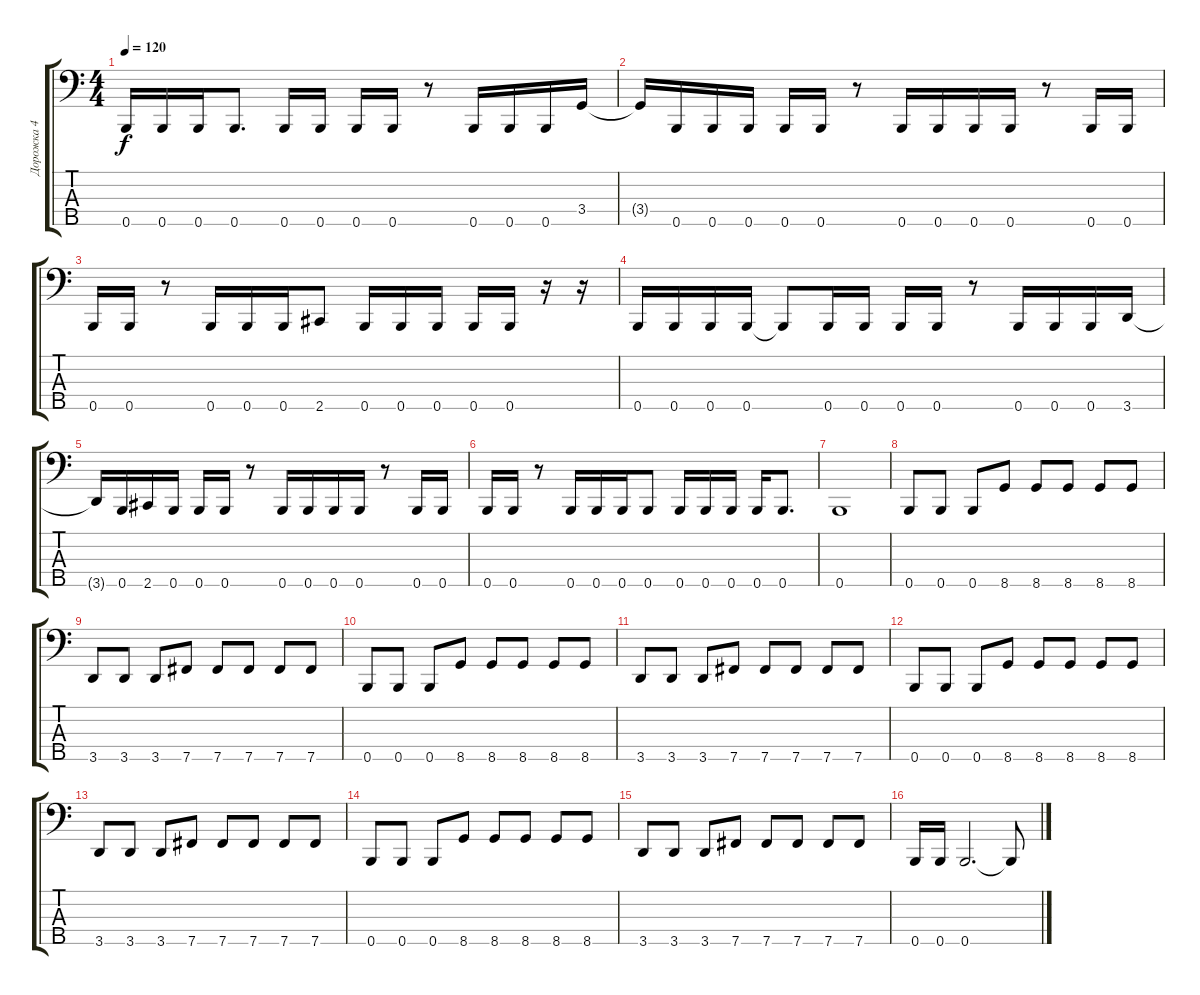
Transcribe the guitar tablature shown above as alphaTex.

\track ("Дорожка 4" "Дорожка 4") {instrument electricbassfinger}
\staff {score tabs}
\tuning (A2 B2 B1 E1 B0) {hide}
\ts (4 4)
\tempo 120
\clef f4
\ks c
0.5.16{dy f} 0.5.16 0.5.16 0.5.8{d} 0.5.16 0.5.16 0.5.16 0.5.16 r.8 0.5.16 0.5.16 0.5.16 3.4.16 |
3.4{t}.16 0.5.16 0.5.16 0.5.16 0.5.16 0.5.16 r.8 0.5.16 0.5.16 0.5.16 0.5.16 r.8 0.5.16 0.5.16 |
0.5.16 0.5.16 r.8 0.5.16 0.5.16 0.5.16 2.5.8 0.5.16 0.5.16 0.5.16 0.5.16 0.5.16 r.16 r.16 |
0.5.16 0.5.16 0.5.16 0.5.16 0.5{t}.8 0.5.16 0.5.16 0.5.16 0.5.16 r.8 0.5.16 0.5.16 0.5.16 3.5.16 |
3.5{t}.16 0.5.16 2.5.16 0.5.16 0.5.16 0.5.16 r.8 0.5.16 0.5.16 0.5.16 0.5.16 r.8 0.5.16 0.5.16 |
0.5.16 0.5.16 r.8 0.5.16 0.5.16 0.5.16 0.5.8 0.5.16 0.5.16 0.5.16 0.5.16 0.5.8{d} |
0.5.1 |
0.5.8 0.5.8 0.5.8 8.5.8 8.5.8 8.5.8 8.5.8 8.5.8 |
3.5.8 3.5.8 3.5.8 7.5.8 7.5.8 7.5.8 7.5.8 7.5.8 |
0.5.8 0.5.8 0.5.8 8.5.8 8.5.8 8.5.8 8.5.8 8.5.8 |
3.5.8 3.5.8 3.5.8 7.5.8 7.5.8 7.5.8 7.5.8 7.5.8 |
0.5.8 0.5.8 0.5.8 8.5.8 8.5.8 8.5.8 8.5.8 8.5.8 |
3.5.8 3.5.8 3.5.8 7.5.8 7.5.8 7.5.8 7.5.8 7.5.8 |
0.5.8 0.5.8 0.5.8 8.5.8 8.5.8 8.5.8 8.5.8 8.5.8 |
3.5.8 3.5.8 3.5.8 7.5.8 7.5.8 7.5.8 7.5.8 7.5.8 |
0.5.16 0.5.16 0.5.2{d} 0.5{t}.8
